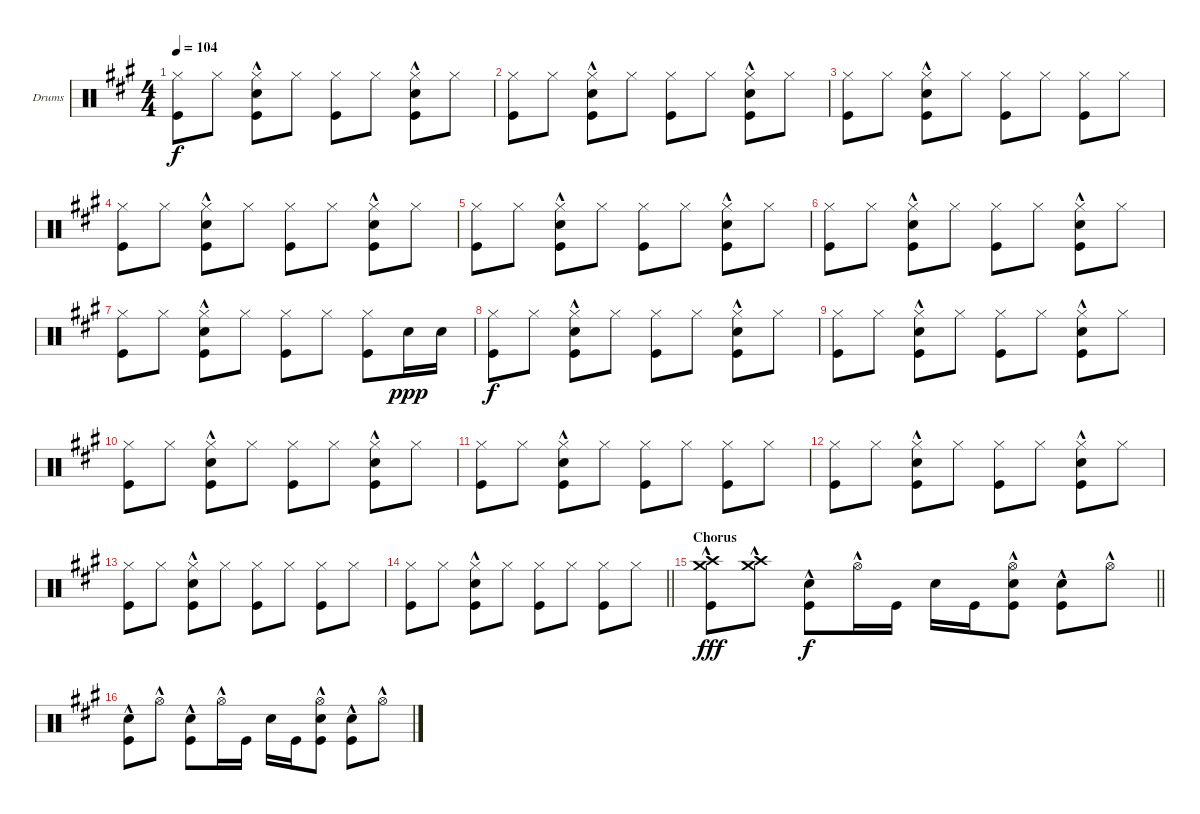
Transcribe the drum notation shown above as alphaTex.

\bracketExtendMode groupsimilarinstruments
\firstSystemTrackNameOrientation horizontal
\otherSystemsTrackNameOrientation horizontal
\track ("Drumkit" "Drums") {solo instrument percussion}
\staff {score}
\articulation defaults
\ts (4 4)
\tempo 104
\clef neutral
\ks a
("Hi-Hat (closed)" "Kick (hit)").8{dy f} "Hi-Hat (closed)".8 ("Hi-Hat (closed)" "Kick (hit)" "Snare (hit) 2"{hac}).8 "Hi-Hat (closed)".8 ("Hi-Hat (closed)" "Kick (hit)").8 "Hi-Hat (closed)".8 ("Hi-Hat (closed)" "Kick (hit)" "Snare (hit) 2"{hac}).8 "Hi-Hat (closed)".8 |
("Hi-Hat (closed)" "Kick (hit)").8 "Hi-Hat (closed)".8 ("Hi-Hat (closed)" "Kick (hit)" "Snare (hit) 2"{hac}).8 "Hi-Hat (closed)".8 ("Hi-Hat (closed)" "Kick (hit)").8 "Hi-Hat (closed)".8 ("Hi-Hat (closed)" "Kick (hit)" "Snare (hit) 2"{hac}).8 "Hi-Hat (closed)".8 |
("Hi-Hat (closed)" "Kick (hit)").8 "Hi-Hat (closed)".8 ("Hi-Hat (closed)" "Kick (hit)" "Snare (hit) 2"{hac}).8 "Hi-Hat (closed)".8 ("Hi-Hat (closed)" "Kick (hit)").8 "Hi-Hat (closed)".8 ("Hi-Hat (closed)" "Kick (hit)").8 "Hi-Hat (closed)".8 |
("Hi-Hat (closed)" "Kick (hit)").8 "Hi-Hat (closed)".8 ("Hi-Hat (closed)" "Kick (hit)" "Snare (hit) 2"{hac}).8 "Hi-Hat (closed)".8 ("Hi-Hat (closed)" "Kick (hit)").8 "Hi-Hat (closed)".8 ("Hi-Hat (closed)" "Kick (hit)" "Snare (hit) 2"{hac}).8 "Hi-Hat (closed)".8 |
("Hi-Hat (closed)" "Kick (hit)").8 "Hi-Hat (closed)".8 ("Hi-Hat (closed)" "Kick (hit)" "Snare (hit) 2"{hac}).8 "Hi-Hat (closed)".8 ("Hi-Hat (closed)" "Kick (hit)").8 "Hi-Hat (closed)".8 ("Hi-Hat (closed)" "Kick (hit)" "Snare (hit) 2"{hac}).8 "Hi-Hat (closed)".8 |
("Hi-Hat (closed)" "Kick (hit)").8 "Hi-Hat (closed)".8 ("Hi-Hat (closed)" "Kick (hit)" "Snare (hit) 2"{hac}).8 "Hi-Hat (closed)".8 ("Hi-Hat (closed)" "Kick (hit)").8 "Hi-Hat (closed)".8 ("Hi-Hat (closed)" "Kick (hit)" "Snare (hit) 2"{hac}).8 "Hi-Hat (closed)".8 |
("Hi-Hat (closed)" "Kick (hit)").8 "Hi-Hat (closed)".8 ("Hi-Hat (closed)" "Kick (hit)" "Snare (hit) 2"{hac}).8 "Hi-Hat (closed)".8 ("Hi-Hat (closed)" "Kick (hit)").8 "Hi-Hat (closed)".8 ("Hi-Hat (closed)" "Kick (hit)").8 "Snare (hit) 2".16{dy ppp} "Snare (hit) 2".16 |
("Hi-Hat (closed)" "Kick (hit)").8{dy f} "Hi-Hat (closed)".8 ("Hi-Hat (closed)" "Kick (hit)" "Snare (hit) 2"{hac}).8 "Hi-Hat (closed)".8 ("Hi-Hat (closed)" "Kick (hit)").8 "Hi-Hat (closed)".8 ("Hi-Hat (closed)" "Kick (hit)" "Snare (hit) 2"{hac}).8 "Hi-Hat (closed)".8 |
("Hi-Hat (closed)" "Kick (hit)").8 "Hi-Hat (closed)".8 ("Hi-Hat (closed)" "Kick (hit)" "Snare (hit) 2"{hac}).8 "Hi-Hat (closed)".8 ("Hi-Hat (closed)" "Kick (hit)").8 "Hi-Hat (closed)".8 ("Hi-Hat (closed)" "Kick (hit)" "Snare (hit) 2"{hac}).8 "Hi-Hat (closed)".8 |
("Hi-Hat (closed)" "Kick (hit)").8 "Hi-Hat (closed)".8 ("Hi-Hat (closed)" "Kick (hit)" "Snare (hit) 2"{hac}).8 "Hi-Hat (closed)".8 ("Hi-Hat (closed)" "Kick (hit)").8 "Hi-Hat (closed)".8 ("Hi-Hat (closed)" "Kick (hit)" "Snare (hit) 2"{hac}).8 "Hi-Hat (closed)".8 |
("Hi-Hat (closed)" "Kick (hit)").8 "Hi-Hat (closed)".8 ("Hi-Hat (closed)" "Kick (hit)" "Snare (hit) 2"{hac}).8 "Hi-Hat (closed)".8 ("Hi-Hat (closed)" "Kick (hit)").8 "Hi-Hat (closed)".8 ("Hi-Hat (closed)" "Kick (hit)").8 "Hi-Hat (closed)".8 |
("Hi-Hat (closed)" "Kick (hit)").8 "Hi-Hat (closed)".8 ("Hi-Hat (closed)" "Kick (hit)" "Snare (hit) 2"{hac}).8 "Hi-Hat (closed)".8 ("Hi-Hat (closed)" "Kick (hit)").8 "Hi-Hat (closed)".8 ("Hi-Hat (closed)" "Kick (hit)" "Snare (hit) 2"{hac}).8 "Hi-Hat (closed)".8 |
("Hi-Hat (closed)" "Kick (hit)").8 "Hi-Hat (closed)".8 ("Hi-Hat (closed)" "Kick (hit)" "Snare (hit) 2"{hac}).8 "Hi-Hat (closed)".8 ("Hi-Hat (closed)" "Kick (hit)").8 "Hi-Hat (closed)".8 ("Hi-Hat (closed)" "Kick (hit)").8 "Hi-Hat (closed)".8 |
\barLineRight lightlight
("Hi-Hat (closed)" "Kick (hit)").8 "Hi-Hat (closed)".8 ("Hi-Hat (closed)" "Kick (hit)" "Snare (hit) 2"{hac}).8 "Hi-Hat (closed)".8 ("Hi-Hat (closed)" "Kick (hit)").8 "Hi-Hat (closed)".8 ("Hi-Hat (closed)" "Kick (hit)").8 "Hi-Hat (closed)".8 |
\section ("" "Chorus")
\barLineRight lightlight
("Crash medium (hit)"{hac} "Kick (hit)" "Crash high (hit)").8{dy fff} ("Crash medium (hit)"{hac} "Crash high (hit)").8 ("Kick (hit)" "Snare (hit) 2"{hac}).8{dy f} "Hi-Hat (open)"{hac}.16 "Kick (hit)".16 "Snare (hit) 2".16 "Kick (hit)".16 ("Hi-Hat (open)"{hac} "Snare (hit) 2" "Kick (hit)").8 ("Kick (hit)"{hac} "Snare (hit) 2"{hac}).8 "Hi-Hat (open)"{hac}.8 |
("Kick (hit)" "Snare (hit) 2"{hac}).8 "Hi-Hat (open)"{hac}.8 ("Kick (hit)" "Snare (hit) 2"{hac}).8 "Hi-Hat (open)"{hac}.16 "Kick (hit)".16 "Snare (hit) 2".16 "Kick (hit)".16 ("Hi-Hat (open)"{hac} "Snare (hit) 2" "Kick (hit)").8 ("Kick (hit)"{hac} "Snare (hit) 2"{hac}).8 "Hi-Hat (open)"{hac}.8
